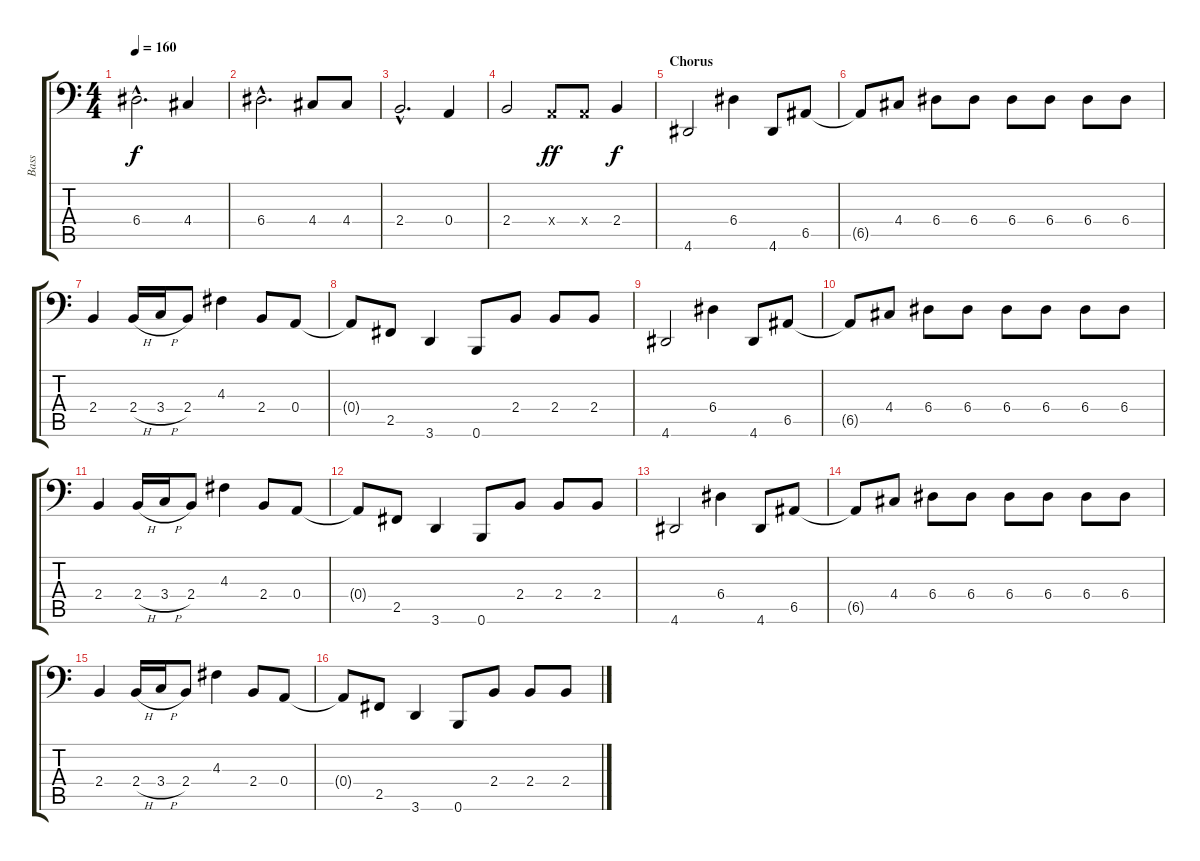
\track ("Bass" "Bass") {instrument electricbassfinger}
\staff {score tabs}
\tuning (C3 G2 D2 A1 E1 B0) {hide}
\ts (4 4)
\tempo 160
\clef f4
\ks c
6.4{hac}.2{d dy f} 4.4.4 |
6.4{hac}.2{d} 4.4.8 4.4.8 |
2.4{hac}.2{d} 0.4.4 |
2.4.2 0.4{x}.8{dy ff} 0.4{x}.8 2.4.4{dy f} |
\section ("" "Chorus")
4.6.2 6.4.4 4.6.8 6.5.8 |
6.5{t}.8 4.4.8 6.4.8 6.4.8 6.4.8 6.4.8 6.4.8 6.4.8 |
2.4.4 2.4{h}.16 3.4{h}.16 2.4.8 4.3.4 2.4.8 0.4.8 |
0.4{t}.8 2.5.8 3.6.4 0.6.8 2.4.8 2.4.8 2.4.8 |
4.6.2 6.4.4 4.6.8 6.5.8 |
6.5{t}.8 4.4.8 6.4.8 6.4.8 6.4.8 6.4.8 6.4.8 6.4.8 |
2.4.4 2.4{h}.16 3.4{h}.16 2.4.8 4.3.4 2.4.8 0.4.8 |
0.4{t}.8 2.5.8 3.6.4 0.6.8 2.4.8 2.4.8 2.4.8 |
4.6.2 6.4.4 4.6.8 6.5.8 |
6.5{t}.8 4.4.8 6.4.8 6.4.8 6.4.8 6.4.8 6.4.8 6.4.8 |
2.4.4 2.4{h}.16 3.4{h}.16 2.4.8 4.3.4 2.4.8 0.4.8 |
0.4{t}.8 2.5.8 3.6.4 0.6.8 2.4.8 2.4.8 2.4.8
